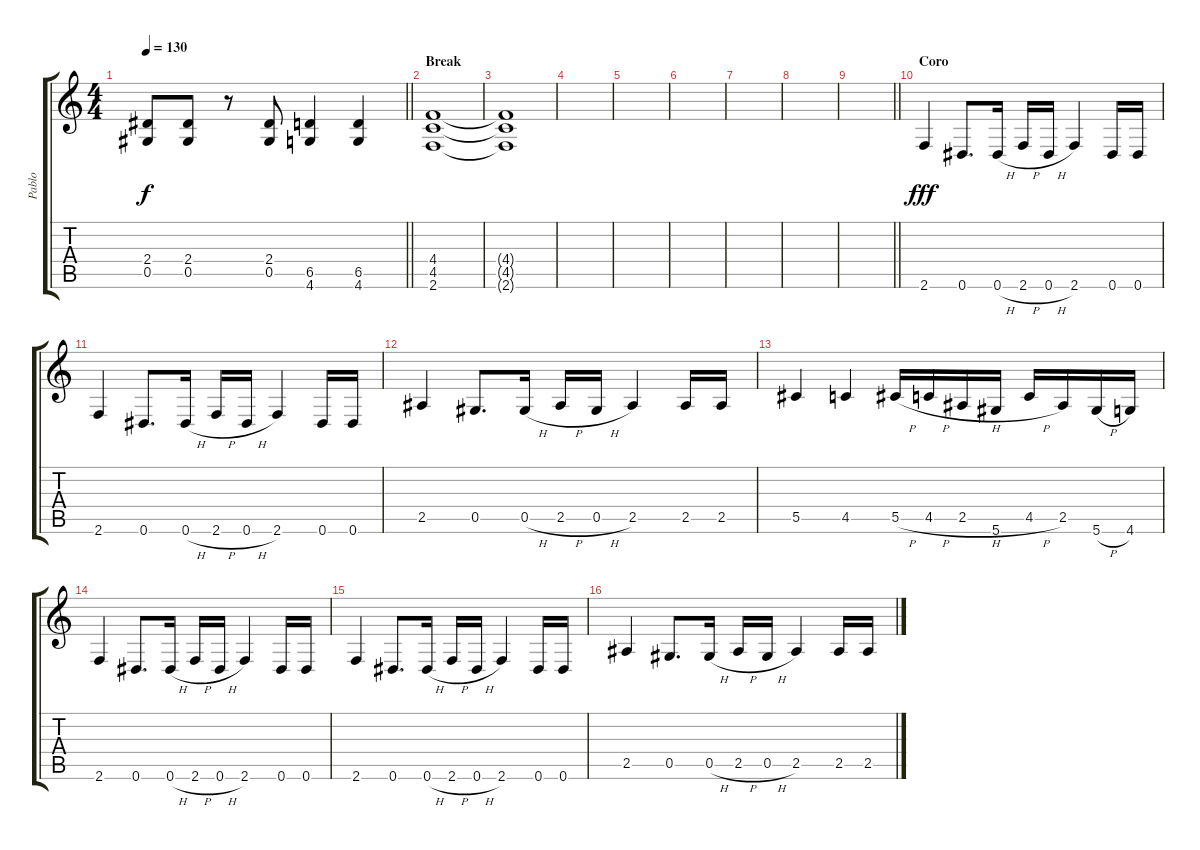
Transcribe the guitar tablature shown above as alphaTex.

\track ("Pablo" "Pablo") {instrument distortionguitar}
\staff {score tabs}
\tuning (Eb4 Bb3 Gb3 Db3 Ab2 Eb2) {hide}
\ts (4 4)
\tempo 130
\clef g2
\barLineRight lightlight
\ks c
(2.4 0.5).8{dy f} (2.4 0.5).8 r.8 (2.4 0.5).8 (6.5 4.6).4 (6.5 4.6).4 |
\section ("" "Break")
(4.4 4.5 2.6).1{volume 4} |
(4.4{t} 4.5{t} 2.6{t}).1 |
|
|
|
|
|
\barLineRight lightlight
|
\section ("" "Coro")
2.6.4{dy fff} 0.6.8{d} 0.6{h}.16 2.6{h}.16 0.6{h}.16 2.6.4 0.6.16 0.6.16 |
2.6.4 0.6.8{d} 0.6{h}.16 2.6{h}.16 0.6{h}.16 2.6.4 0.6.16 0.6.16 |
2.5.4 0.5.8{d} 0.5{h}.16 2.5{h}.16 0.5{h}.16 2.5.4 2.5.16 2.5.16 |
5.5.4 4.5.4 5.5{h}.16 4.5{h}.16 2.5{h}.16 5.6.16 4.5{h}.16 2.5.16 5.6{h}.16 4.6.16 |
2.6.4 0.6.8{d} 0.6{h}.16 2.6{h}.16 0.6{h}.16 2.6.4 0.6.16 0.6.16 |
2.6.4 0.6.8{d} 0.6{h}.16 2.6{h}.16 0.6{h}.16 2.6.4 0.6.16 0.6.16 |
2.5.4 0.5.8{d} 0.5{h}.16 2.5{h}.16 0.5{h}.16 2.5.4 2.5.16 2.5.16
